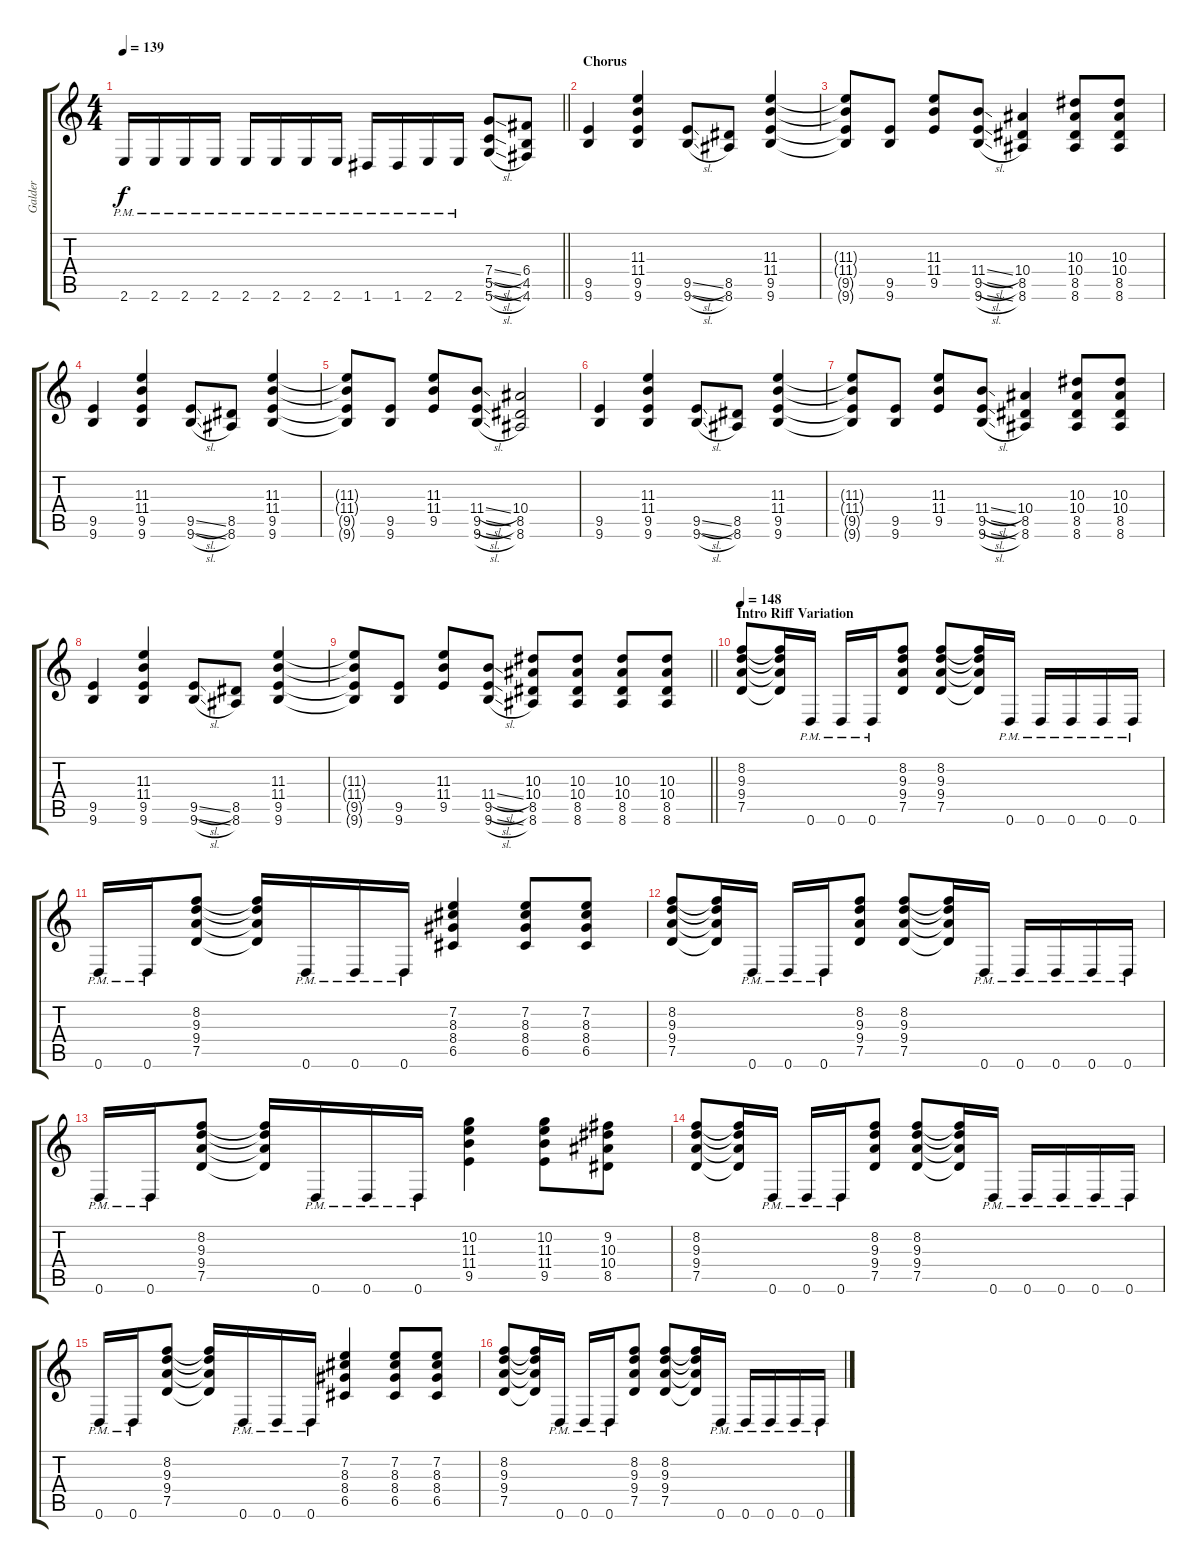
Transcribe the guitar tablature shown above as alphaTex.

\track ("Galder" "Galder") {instrument overdrivenguitar}
\staff {score tabs}
\tuning (D4 A3 F3 C3 G2 D2) {hide}
\ts (4 4)
\tempo 139
\clef g2
\barLineRight lightlight
\ks c
2.6{pm}.16{dy f} 2.6{pm}.16 2.6{pm}.16 2.6{pm}.16 2.6{pm}.16 2.6{pm}.16 2.6{pm}.16 2.6{pm}.16 1.6{pm}.16 1.6{pm}.16 2.6{pm}.16 2.6{pm}.16 (7.4{sl} 5.5{sl} 5.6{sl}).8 (6.4 4.5 4.6).8 |
\section ("" "Chorus")
(9.5 9.6).4 (11.3 11.4 9.5 9.6).4 (9.5{sl} 9.6{sl}).8 (8.5 8.6).8 (11.3 11.4 9.5 9.6).4 |
(11.3{t} 11.4{t} 9.5{t} 9.6{t}).8 (9.5 9.6).8 (11.3 11.4 9.5).8 (11.4{sl} 9.5{sl} 9.6{sl}).8 (10.4 8.5 8.6).4 (10.3 10.4 8.5 8.6).8 (10.3 10.4 8.5 8.6).8 |
(9.5 9.6).4 (11.3 11.4 9.5 9.6).4 (9.5{sl} 9.6{sl}).8 (8.5 8.6).8 (11.3 11.4 9.5 9.6).4 |
(11.3{t} 11.4{t} 9.5{t} 9.6{t}).8 (9.5 9.6).8 (11.3 11.4 9.5).8 (11.4{sl} 9.5{sl} 9.6{sl}).8 (10.4 8.5 8.6).2 |
(9.5 9.6).4 (11.3 11.4 9.5 9.6).4 (9.5{sl} 9.6{sl}).8 (8.5 8.6).8 (11.3 11.4 9.5 9.6).4 |
(11.3{t} 11.4{t} 9.5{t} 9.6{t}).8 (9.5 9.6).8 (11.3 11.4 9.5).8 (11.4{sl} 9.5{sl} 9.6{sl}).8 (10.4 8.5 8.6).4 (10.3 10.4 8.5 8.6).8 (10.3 10.4 8.5 8.6).8 |
(9.5 9.6).4 (11.3 11.4 9.5 9.6).4 (9.5{sl} 9.6{sl}).8 (8.5 8.6).8 (11.3 11.4 9.5 9.6).4 |
\barLineRight lightlight
(11.3{t} 11.4{t} 9.5{t} 9.6{t}).8 (9.5 9.6).8 (11.3 11.4 9.5).8 (11.4{sl} 9.5{sl} 9.6{sl}).8 (10.3 10.4 8.5 8.6).8 (10.3 10.4 8.5 8.6).8 (10.3 10.4 8.5 8.6).8 (10.3 10.4 8.5 8.6).8 |
\section ("" "Intro Riff Variation")
\tempo 148
(8.2 9.3 9.4 7.5).8 (8.2{t} 9.3{t} 9.4{t} 7.5{t}).16 0.6{pm}.16 0.6{pm}.16 0.6{pm}.16 (8.2 9.3 9.4 7.5).8 (8.2 9.3 9.4 7.5).8 (8.2{t} 9.3{t} 9.4{t} 7.5{t}).16 0.6{pm}.16 0.6{pm}.16 0.6{pm}.16 0.6{pm}.16 0.6{pm}.16 |
0.6{pm}.16 0.6{pm}.16 (8.2 9.3 9.4 7.5).8 (8.2{t} 9.3{t} 9.4{t} 7.5{t}).16 0.6{pm}.16 0.6{pm}.16 0.6{pm}.16 (7.2 8.3 8.4 6.5).4 (7.2 8.3 8.4 6.5).8 (7.2 8.3 8.4 6.5).8 |
(8.2 9.3 9.4 7.5).8 (8.2{t} 9.3{t} 9.4{t} 7.5{t}).16 0.6{pm}.16 0.6{pm}.16 0.6{pm}.16 (8.2 9.3 9.4 7.5).8 (8.2 9.3 9.4 7.5).8 (8.2{t} 9.3{t} 9.4{t} 7.5{t}).16 0.6{pm}.16 0.6{pm}.16 0.6{pm}.16 0.6{pm}.16 0.6{pm}.16 |
0.6{pm}.16 0.6{pm}.16 (8.2 9.3 9.4 7.5).8 (8.2{t} 9.3{t} 9.4{t} 7.5{t}).16 0.6{pm}.16 0.6{pm}.16 0.6{pm}.16 (10.2 11.3 11.4 9.5).4 (10.2 11.3 11.4 9.5).8 (9.2 10.3 10.4 8.5).8 |
(8.2 9.3 9.4 7.5).8 (8.2{t} 9.3{t} 9.4{t} 7.5{t}).16 0.6{pm}.16 0.6{pm}.16 0.6{pm}.16 (8.2 9.3 9.4 7.5).8 (8.2 9.3 9.4 7.5).8 (8.2{t} 9.3{t} 9.4{t} 7.5{t}).16 0.6{pm}.16 0.6{pm}.16 0.6{pm}.16 0.6{pm}.16 0.6{pm}.16 |
0.6{pm}.16 0.6{pm}.16 (8.2 9.3 9.4 7.5).8 (8.2{t} 9.3{t} 9.4{t} 7.5{t}).16 0.6{pm}.16 0.6{pm}.16 0.6{pm}.16 (7.2 8.3 8.4 6.5).4 (7.2 8.3 8.4 6.5).8 (7.2 8.3 8.4 6.5).8 |
(8.2 9.3 9.4 7.5).8 (8.2{t} 9.3{t} 9.4{t} 7.5{t}).16 0.6{pm}.16 0.6{pm}.16 0.6{pm}.16 (8.2 9.3 9.4 7.5).8 (8.2 9.3 9.4 7.5).8 (8.2{t} 9.3{t} 9.4{t} 7.5{t}).16 0.6{pm}.16 0.6{pm}.16 0.6{pm}.16 0.6{pm}.16 0.6{pm}.16
